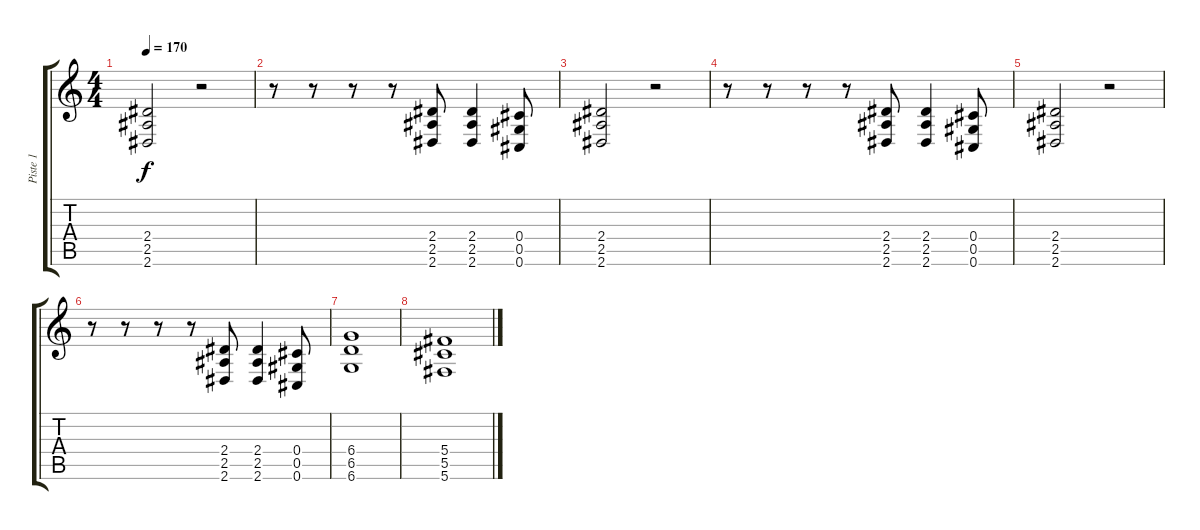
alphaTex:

\track ("Piste 1" "Piste 1") {instrument overdrivenguitar}
\staff {score tabs}
\tuning (Eb4 Bb3 Gb3 Db3 Ab2 Db2) {hide}
\ts (4 4)
\tempo 170
\clef g2
\ks c
(2.4 2.5 2.6).2{dy f} r.2 |
r.8 r.8 r.8 r.8 (2.4 2.5 2.6).8 (2.4 2.5 2.6).4 (0.4 0.5 0.6).8 |
(2.4 2.5 2.6).2 r.2 |
r.8 r.8 r.8 r.8 (2.4 2.5 2.6).8 (2.4 2.5 2.6).4 (0.4 0.5 0.6).8 |
(2.4 2.5 2.6).2 r.2 |
r.8 r.8 r.8 r.8 (2.4 2.5 2.6).8 (2.4 2.5 2.6).4 (0.4 0.5 0.6).8 |
(6.4 6.5 6.6).1 |
(5.4 5.5 5.6).1
